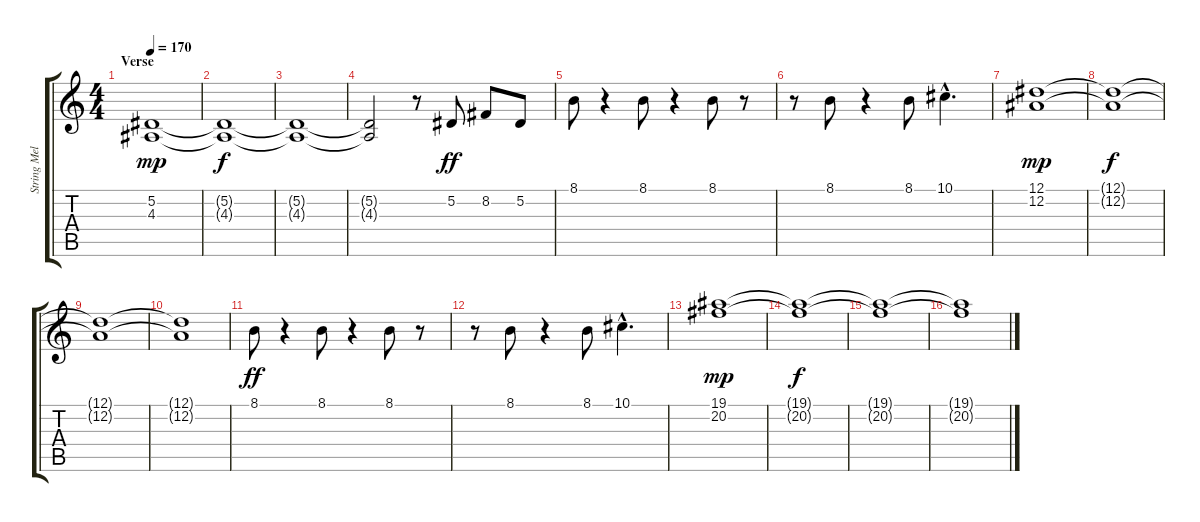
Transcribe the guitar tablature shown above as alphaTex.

\track ("String Melody" "String Mel") {instrument stringensemble1}
\staff {score tabs}
\tuning (Eb4 Bb3 Gb3 Db3 Ab2 Eb2) {hide}
\ts (4 4)
\section ("" "Verse")
\tempo 170
\clef g2
\ks c
(5.2 4.3).1{dy mp} |
(5.2{t} 4.3{t}).1{dy f} |
(5.2{t} 4.3{t}).1 |
(5.2{t} 4.3{t}).2 r.8 5.2.8{dy ff} 8.2.8 5.2.8 |
8.1.8 r.4 8.1.8 r.4 8.1.8 r.8 |
r.8 8.1.8 r.4 8.1.8 10.1{hac}.4{d} |
(12.1 12.2).1{dy mp} |
(12.1{t} 12.2{t}).1{dy f} |
(12.1{t} 12.2{t}).1 |
(12.1{t} 12.2{t}).1 |
8.1.8{dy ff} r.4 8.1.8 r.4 8.1.8 r.8 |
r.8 8.1.8 r.4 8.1.8 10.1{hac}.4{d} |
\section ("" "")
(19.1 20.2).1{dy mp} |
(19.1{t} 20.2{t}).1{dy f} |
(19.1{t} 20.2{t}).1 |
(19.1{t} 20.2{t}).1
